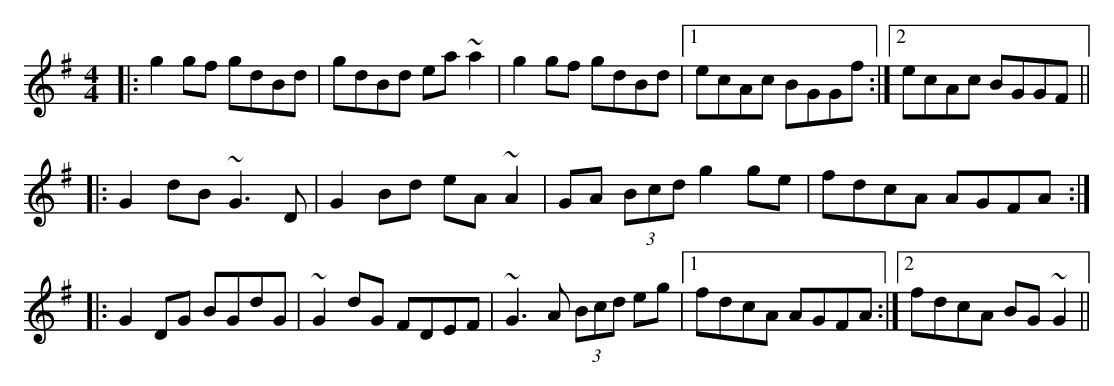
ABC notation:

X:1
M:4/4
K:G
|:g2gf gdBd|gdBd ea~a2|g2gf gdBd|1 ecAc BGGf:|2 ecAc BGGF||
|:G2dB ~G3D|G2Bd eA~A2|GA (3Bcd g2ge|fdcA AGFA:|
|:G2DG BGdG|~G2dG FDEF|~G3A (3Bcd eg|1 fdcA AGFA:|2 fdcA BG~G2||
